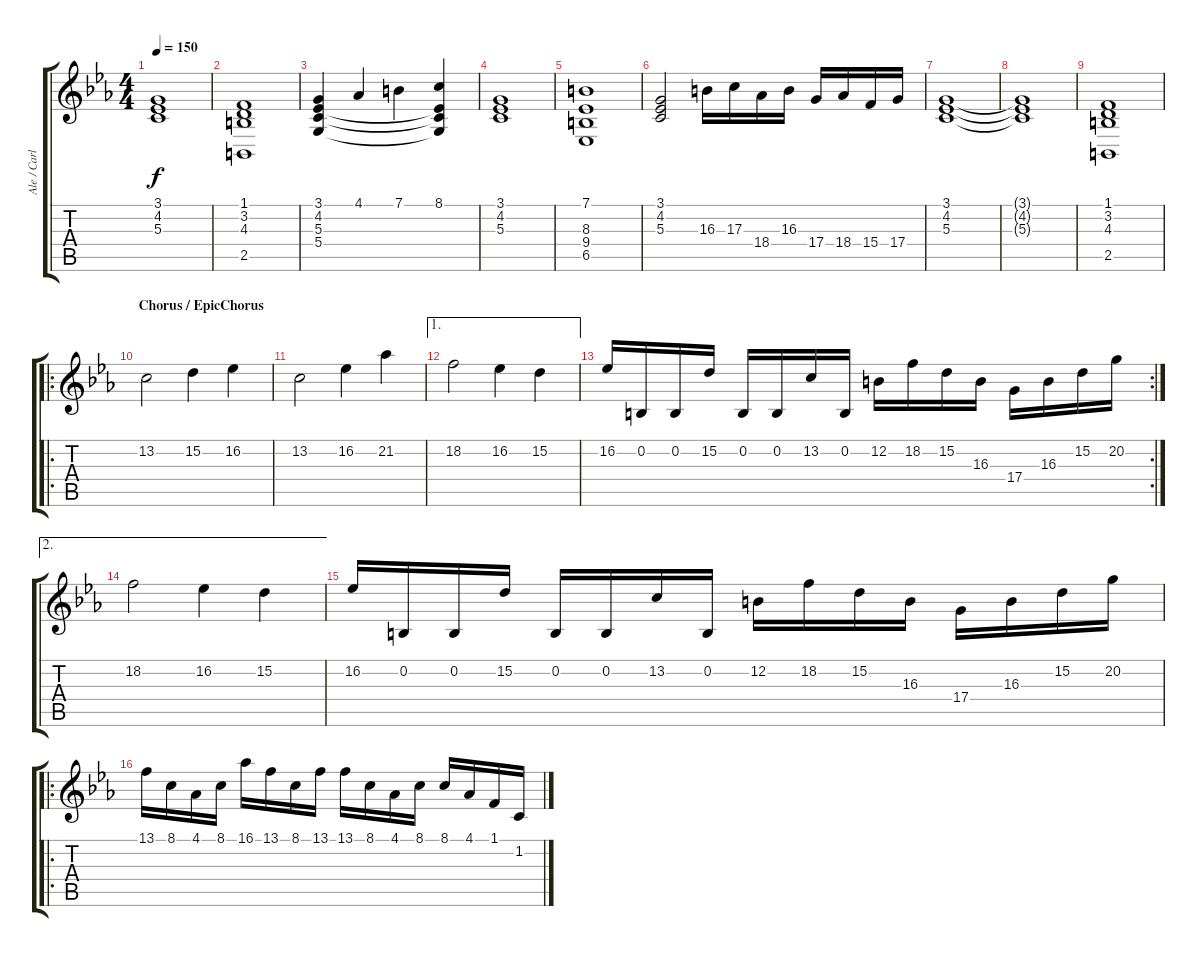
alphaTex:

\track ("Ale / Carlitos" "Ale / Carl") {instrument stringensemble1}
\staff {score tabs}
\tuning (E4 B3 G3 D3 A2 E2) {hide}
\ts (4 4)
\tempo 150
\clef g2
\ks cminor
(3.1{t} 4.2{t} 5.3{t}).1{dy f} |
(1.1 3.2 4.3 2.5).1 |
(3.1 4.2 5.3 5.4).4 4.1.4 7.1.4 (8.1 4.2{t} 5.3{t} 5.4{t}).4 |
(3.1 4.2 5.3).1 |
(7.1 8.3 9.4 6.5).1 |
(3.1 4.2 5.3).2 16.3.16 17.3.16 18.4.16 16.3.16 17.4.16 18.4.16 15.4.16 17.4.16 |
(3.1 4.2 5.3).1 |
(3.1{t} 4.2{t} 5.3{t}).1 |
(1.1 3.2 4.3 2.5).1 |
\ro
\section ("" "Chorus / EpicChorus")
13.2.2 15.2.4 16.2.4 |
13.2.2 16.2.4 21.2.4 |
\ae 1
18.2.2 16.2.4 15.2.4 |
\rc 2
16.2.16 0.2.16 0.2.16 15.2.16 0.2.16 0.2.16 13.2.16 0.2.16 12.2.16 18.2.16 15.2.16 16.3.16 17.4.16 16.3.16 15.2.16 20.2.16 |
\ae 2
18.2.2 16.2.4 15.2.4 |
16.2.16 0.2.16 0.2.16 15.2.16 0.2.16 0.2.16 13.2.16 0.2.16 12.2.16 18.2.16 15.2.16 16.3.16 17.4.16 16.3.16 15.2.16 20.2.16 |
\ro
13.1.16 8.1.16 4.1.16 8.1.16 16.1.16 13.1.16 8.1.16 13.1.16 13.1.16 8.1.16 4.1.16 8.1.16 8.1.16 4.1.16 1.1.16 1.2.16
